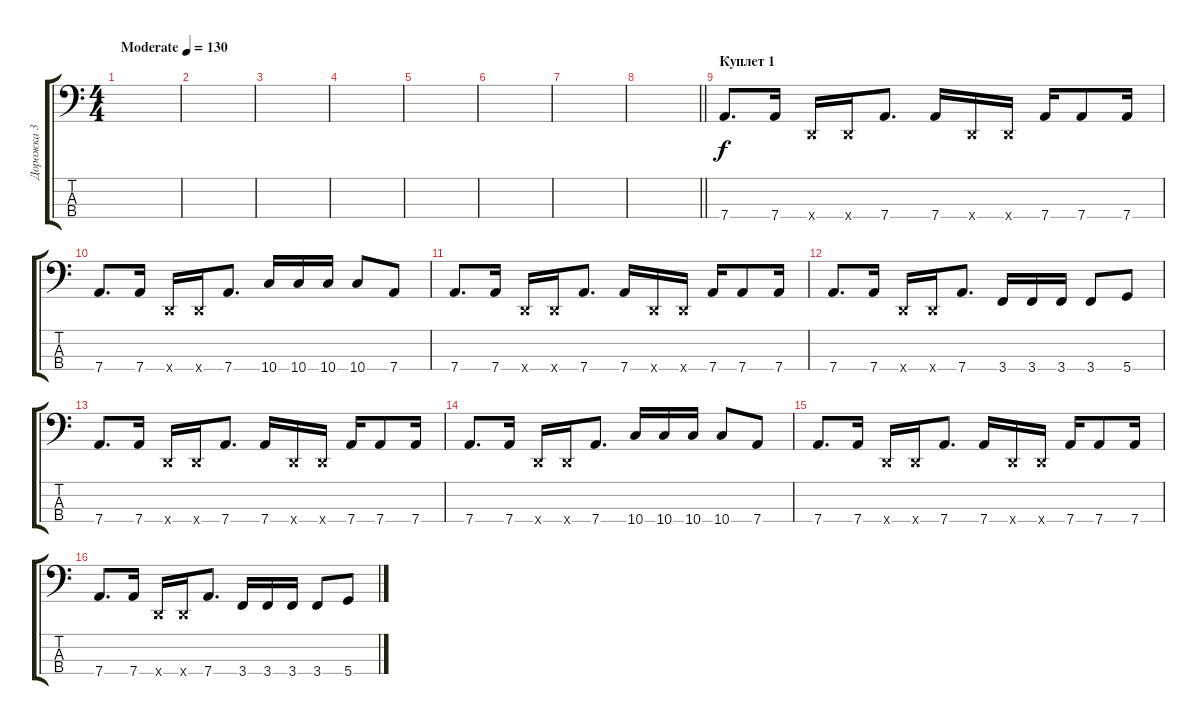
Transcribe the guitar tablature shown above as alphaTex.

\track ("Дорожка 3" "Дорожка 3") {instrument slapbass1}
\staff {score tabs}
\tuning (G2 D2 A1 D1) {hide}
\ts (4 4)
\tempo (130 "Moderate")
\clef f4
\ks c
|
|
|
|
|
|
|
\barLineRight lightlight
|
\section ("" "Куплет 1")
7.4.8{d} 7.4.16 0.4{x}.16 0.4{x}.16 7.4.8{d} 7.4.16 0.4{x}.16 0.4{x}.16 7.4.16 7.4.8 7.4.16 |
7.4.8{d} 7.4.16 0.4{x}.16 0.4{x}.16 7.4.8{d} 10.4.16 10.4.16 10.4.16 10.4.8 7.4.8 |
7.4.8{d} 7.4.16 0.4{x}.16 0.4{x}.16 7.4.8{d} 7.4.16 0.4{x}.16 0.4{x}.16 7.4.16 7.4.8 7.4.16 |
7.4.8{d} 7.4.16 0.4{x}.16 0.4{x}.16 7.4.8{d} 3.4.16 3.4.16 3.4.16 3.4.8 5.4.8 |
7.4.8{d} 7.4.16 0.4{x}.16 0.4{x}.16 7.4.8{d} 7.4.16 0.4{x}.16 0.4{x}.16 7.4.16 7.4.8 7.4.16 |
7.4.8{d} 7.4.16 0.4{x}.16 0.4{x}.16 7.4.8{d} 10.4.16 10.4.16 10.4.16 10.4.8 7.4.8 |
7.4.8{d} 7.4.16 0.4{x}.16 0.4{x}.16 7.4.8{d} 7.4.16 0.4{x}.16 0.4{x}.16 7.4.16 7.4.8 7.4.16 |
7.4.8{d} 7.4.16 0.4{x}.16 0.4{x}.16 7.4.8{d} 3.4.16 3.4.16 3.4.16 3.4.8 5.4.8
